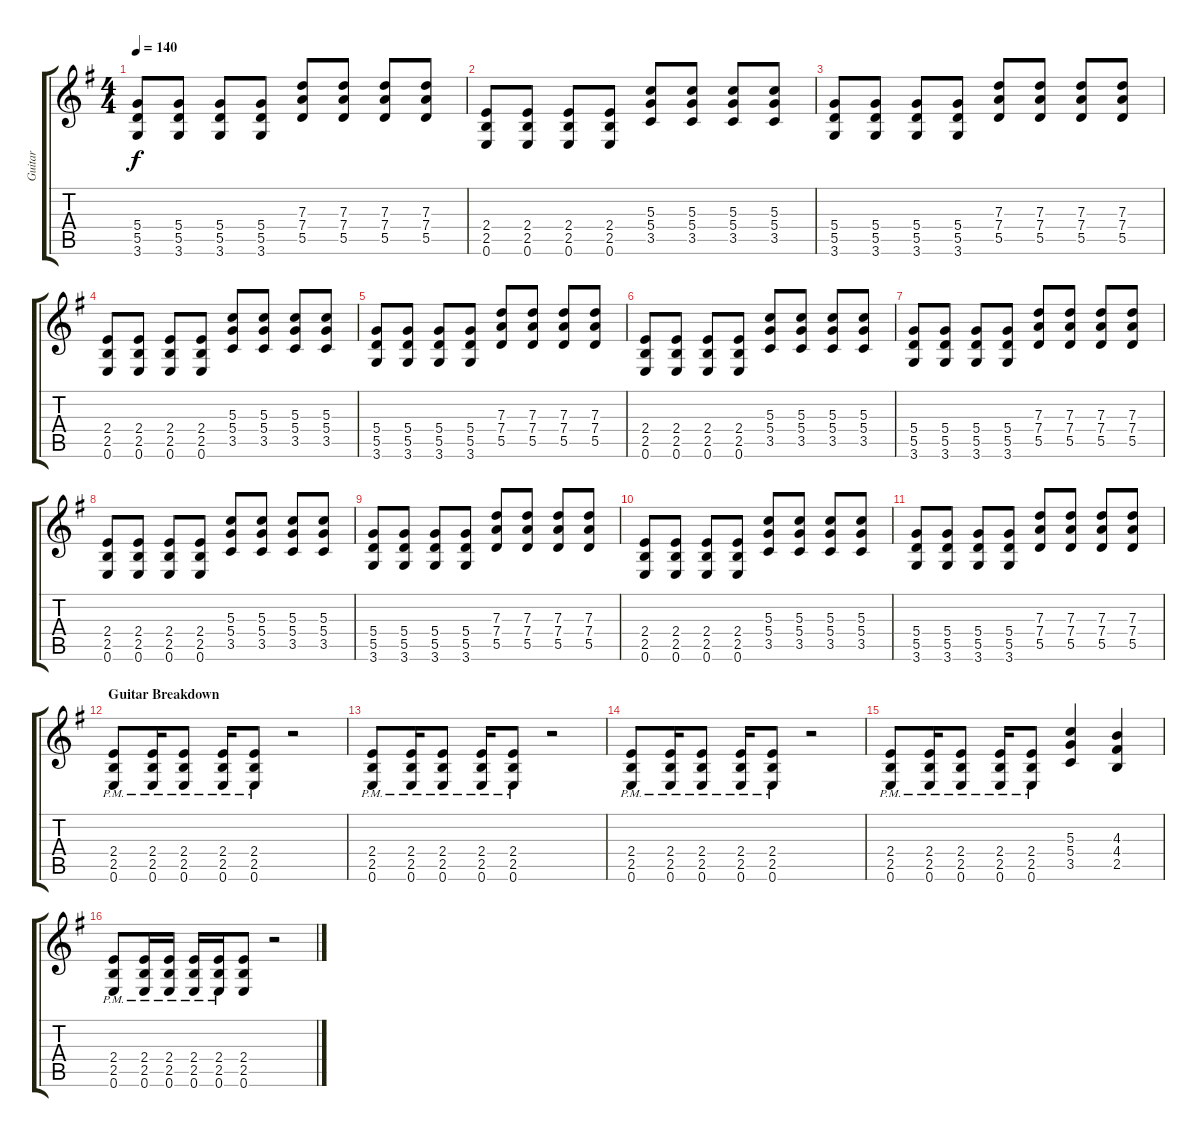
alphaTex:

\track ("Guitar" "Guitar") {instrument overdrivenguitar}
\staff {score tabs}
\tuning (E4 B3 G3 D3 A2 E2) {hide}
\ts (4 4)
\tempo 140
\clef g2
\ks g
(5.4 5.5 3.6).8{dy f} (5.4 5.5 3.6).8 (5.4 5.5 3.6).8 (5.4 5.5 3.6).8 (7.3 7.4 5.5).8 (7.3 7.4 5.5).8 (7.3 7.4 5.5).8 (7.3 7.4 5.5).8 |
(2.4 2.5 0.6).8 (2.4 2.5 0.6).8 (2.4 2.5 0.6).8 (2.4 2.5 0.6).8 (5.3 5.4 3.5).8 (5.3 5.4 3.5).8 (5.3 5.4 3.5).8 (5.3 5.4 3.5).8 |
(5.4 5.5 3.6).8 (5.4 5.5 3.6).8 (5.4 5.5 3.6).8 (5.4 5.5 3.6).8 (7.3 7.4 5.5).8 (7.3 7.4 5.5).8 (7.3 7.4 5.5).8 (7.3 7.4 5.5).8 |
(2.4 2.5 0.6).8 (2.4 2.5 0.6).8 (2.4 2.5 0.6).8 (2.4 2.5 0.6).8 (5.3 5.4 3.5).8 (5.3 5.4 3.5).8 (5.3 5.4 3.5).8 (5.3 5.4 3.5).8 |
(5.4 5.5 3.6).8 (5.4 5.5 3.6).8 (5.4 5.5 3.6).8 (5.4 5.5 3.6).8 (7.3 7.4 5.5).8 (7.3 7.4 5.5).8 (7.3 7.4 5.5).8 (7.3 7.4 5.5).8 |
(2.4 2.5 0.6).8 (2.4 2.5 0.6).8 (2.4 2.5 0.6).8 (2.4 2.5 0.6).8 (5.3 5.4 3.5).8 (5.3 5.4 3.5).8 (5.3 5.4 3.5).8 (5.3 5.4 3.5).8 |
(5.4 5.5 3.6).8 (5.4 5.5 3.6).8 (5.4 5.5 3.6).8 (5.4 5.5 3.6).8 (7.3 7.4 5.5).8 (7.3 7.4 5.5).8 (7.3 7.4 5.5).8 (7.3 7.4 5.5).8 |
(2.4 2.5 0.6).8 (2.4 2.5 0.6).8 (2.4 2.5 0.6).8 (2.4 2.5 0.6).8 (5.3 5.4 3.5).8 (5.3 5.4 3.5).8 (5.3 5.4 3.5).8 (5.3 5.4 3.5).8 |
(5.4 5.5 3.6).8 (5.4 5.5 3.6).8 (5.4 5.5 3.6).8 (5.4 5.5 3.6).8 (7.3 7.4 5.5).8 (7.3 7.4 5.5).8 (7.3 7.4 5.5).8 (7.3 7.4 5.5).8 |
(2.4 2.5 0.6).8 (2.4 2.5 0.6).8 (2.4 2.5 0.6).8 (2.4 2.5 0.6).8 (5.3 5.4 3.5).8 (5.3 5.4 3.5).8 (5.3 5.4 3.5).8 (5.3 5.4 3.5).8 |
(5.4 5.5 3.6).8 (5.4 5.5 3.6).8 (5.4 5.5 3.6).8 (5.4 5.5 3.6).8 (7.3 7.4 5.5).8 (7.3 7.4 5.5).8 (7.3 7.4 5.5).8 (7.3 7.4 5.5).8 |
\section ("" "Guitar Breakdown")
(2.4{pm} 2.5 0.6).8 (2.4{pm} 2.5 0.6).16 (2.4{pm} 2.5 0.6).8 (2.4{pm} 2.5 0.6).16 (2.4{pm} 2.5 0.6).8 r.2 |
(2.4{pm} 2.5 0.6).8 (2.4{pm} 2.5 0.6).16 (2.4{pm} 2.5 0.6).8 (2.4{pm} 2.5 0.6).16 (2.4{pm} 2.5 0.6).8 r.2 |
(2.4{pm} 2.5 0.6).8 (2.4{pm} 2.5 0.6).16 (2.4{pm} 2.5 0.6).8 (2.4{pm} 2.5 0.6).16 (2.4{pm} 2.5 0.6).8 r.2 |
(2.4{pm} 2.5 0.6).8 (2.4{pm} 2.5 0.6).16 (2.4 2.5 0.6{pm}).8 (2.4 2.5 0.6{pm}).16 (2.4{pm} 2.5 0.6).8 (5.3 5.4 3.5).4 (4.3 4.4 2.5).4 |
(2.4{pm} 2.5 0.6).8 (2.4{pm} 2.5 0.6).16 (2.4{pm} 2.5 0.6).16 (2.4{pm} 2.5 0.6).16 (2.4{pm} 2.5 0.6).16 (2.4 2.5 0.6).8 r.2
